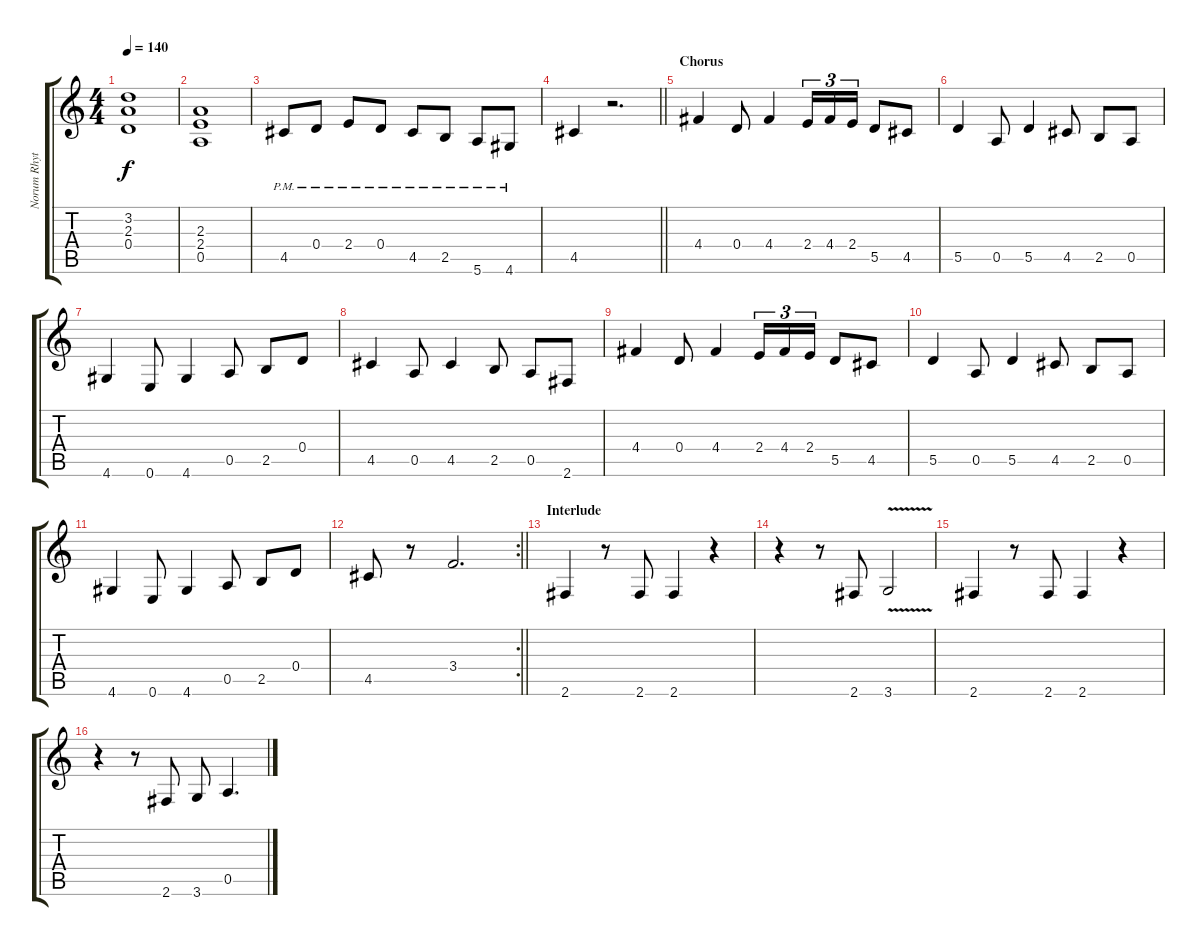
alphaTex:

\track ("Norum Rhythm" "Norum Rhyt") {instrument overdrivenguitar}
\staff {score tabs}
\tuning (E4 B3 G3 D3 A2 E2) {hide}
\ts (4 4)
\tempo 140
\clef g2
\ks c
(3.2 2.3 0.4).1{dy f} |
(2.3 2.4 0.5).1 |
4.5{pm}.8 0.4{pm}.8 2.4{pm}.8 0.4{pm}.8 4.5{pm}.8 2.5{pm}.8 5.6{pm}.8 4.6{pm}.8 |
\barLineRight lightlight
4.5.4 r.2{d} |
\section ("" "Chorus")
4.4.4 0.4.8 4.4.4 2.4.16{tu (3 2)} 4.4.16{tu (3 2)} 2.4.16{tu (3 2)} 5.5.8 4.5.8 |
5.5.4 0.5.8 5.5.4 4.5.8 2.5.8 0.5.8 |
4.6.4 0.6.8 4.6.4 0.5.8 2.5.8 0.4.8 |
4.5.4 0.5.8 4.5.4 2.5.8 0.5.8 2.6.8 |
4.4.4 0.4.8 4.4.4 2.4.16{tu (3 2)} 4.4.16{tu (3 2)} 2.4.16{tu (3 2)} 5.5.8 4.5.8 |
5.5.4 0.5.8 5.5.4 4.5.8 2.5.8 0.5.8 |
4.6.4 0.6.8 4.6.4 0.5.8 2.5.8 0.4.8 |
\rc 2
\barLineRight lightlight
4.5.8 r.8 3.4.2{d} |
\section ("" "Interlude")
2.6.4 r.8 2.6.8 2.6.4 r.4 |
r.4 r.8 2.6.8 3.6{v}.2 |
2.6.4 r.8 2.6.8 2.6.4 r.4 |
r.4 r.8 2.6.8 3.6.8 0.5.4{d}
